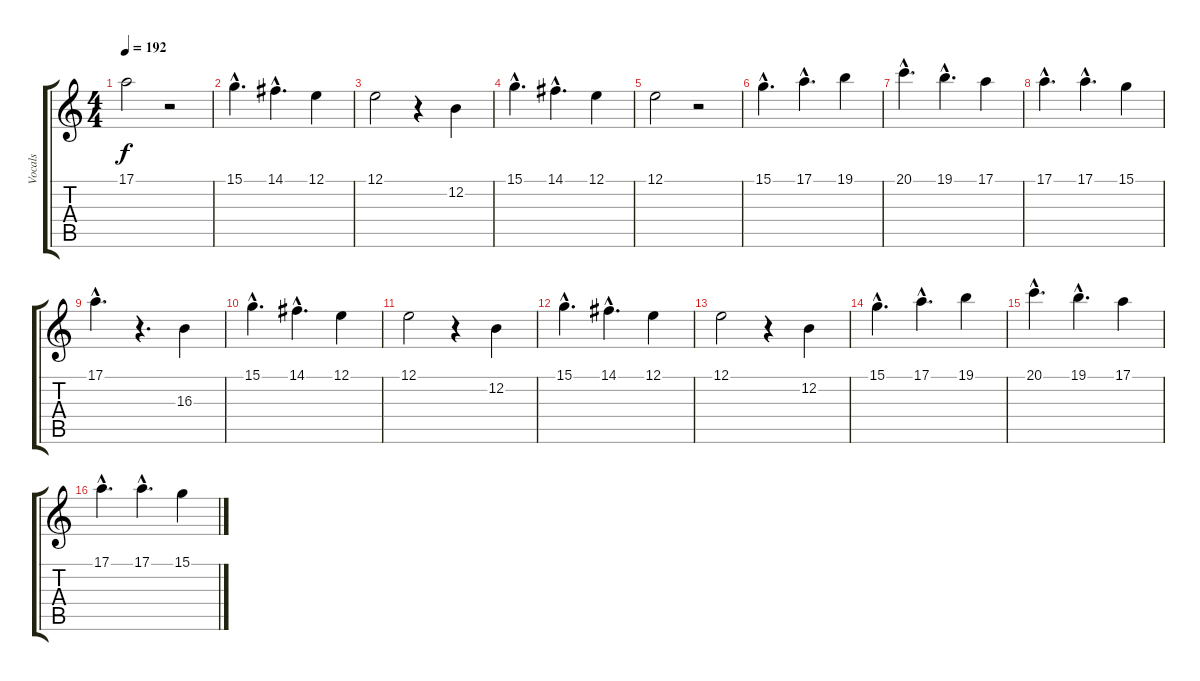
\track ("Vocals" "Vocals") {instrument synthvoice}
\staff {score tabs}
\tuning (E4 B3 G3 D3 A2 E2) {hide}
\ts (4 4)
\tempo 192
\clef g2
\ks c
17.1.2{dy f} r.2 |
15.1{hac}.4{d} 14.1{hac}.4{d} 12.1.4 |
12.1.2 r.4 12.2.4 |
15.1{hac}.4{d} 14.1{hac}.4{d} 12.1.4 |
12.1.2 r.2 |
15.1{hac}.4{d} 17.1{hac}.4{d} 19.1.4 |
20.1{hac}.4{d} 19.1{hac}.4{d} 17.1.4 |
17.1{hac}.4{d} 17.1{hac}.4{d} 15.1.4 |
17.1{hac}.4{d} r.4{d} 16.3.4 |
15.1{hac}.4{d volume 16} 14.1{hac}.4{d volume 16} 12.1.4{volume 15} |
12.1.2{volume 15} r.4 12.2.4{volume 14} |
15.1{hac}.4{d volume 14} 14.1{hac}.4{d volume 14} 12.1.4{volume 13} |
12.1.2{volume 13} r.4 12.2.4{volume 12} |
15.1{hac}.4{d volume 12} 17.1{hac}.4{d volume 12} 19.1.4{volume 11} |
20.1{hac}.4{d volume 11} 19.1{hac}.4{d volume 10} 17.1.4{volume 10} |
17.1{hac}.4{d volume 10} 17.1{hac}.4{d volume 10} 15.1.4{volume 9}
